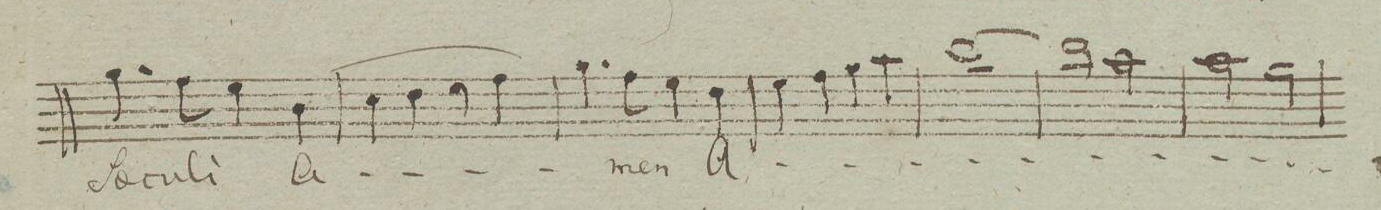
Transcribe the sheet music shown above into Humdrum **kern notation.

**kern	**text	**dynam
*I"Soprano. Tutti.	*	*
*clefC1	*	*
*k[]	*	*
*met(c|)	*	*
*M2/2	*	*
4.ee\	sae-	.
8dd\	-cu-	.
4cc\	-li	.
(4g\	A-	.
=224	=224	=224
4a\	.	.
4b\	.	.
4cc\	.	.
4dd\)	.	.
=225	=225	=225
4.ee\	.	.
8dd\	.	.
4cc\	-men	.
4b\	A-	.
=226	=226	=226
4cc\	.	.
4dd\	.	.
4ee\	.	.
4ff\	.	.
=227	=227	=227
[1gg\	.	.
=228	=228	=228
2gg\]	.	.
2ff\	.	.
=229	=229	=229
2ff\	.	.
2ee\	.	.
=230	=230	=230
*-	*-	*-
